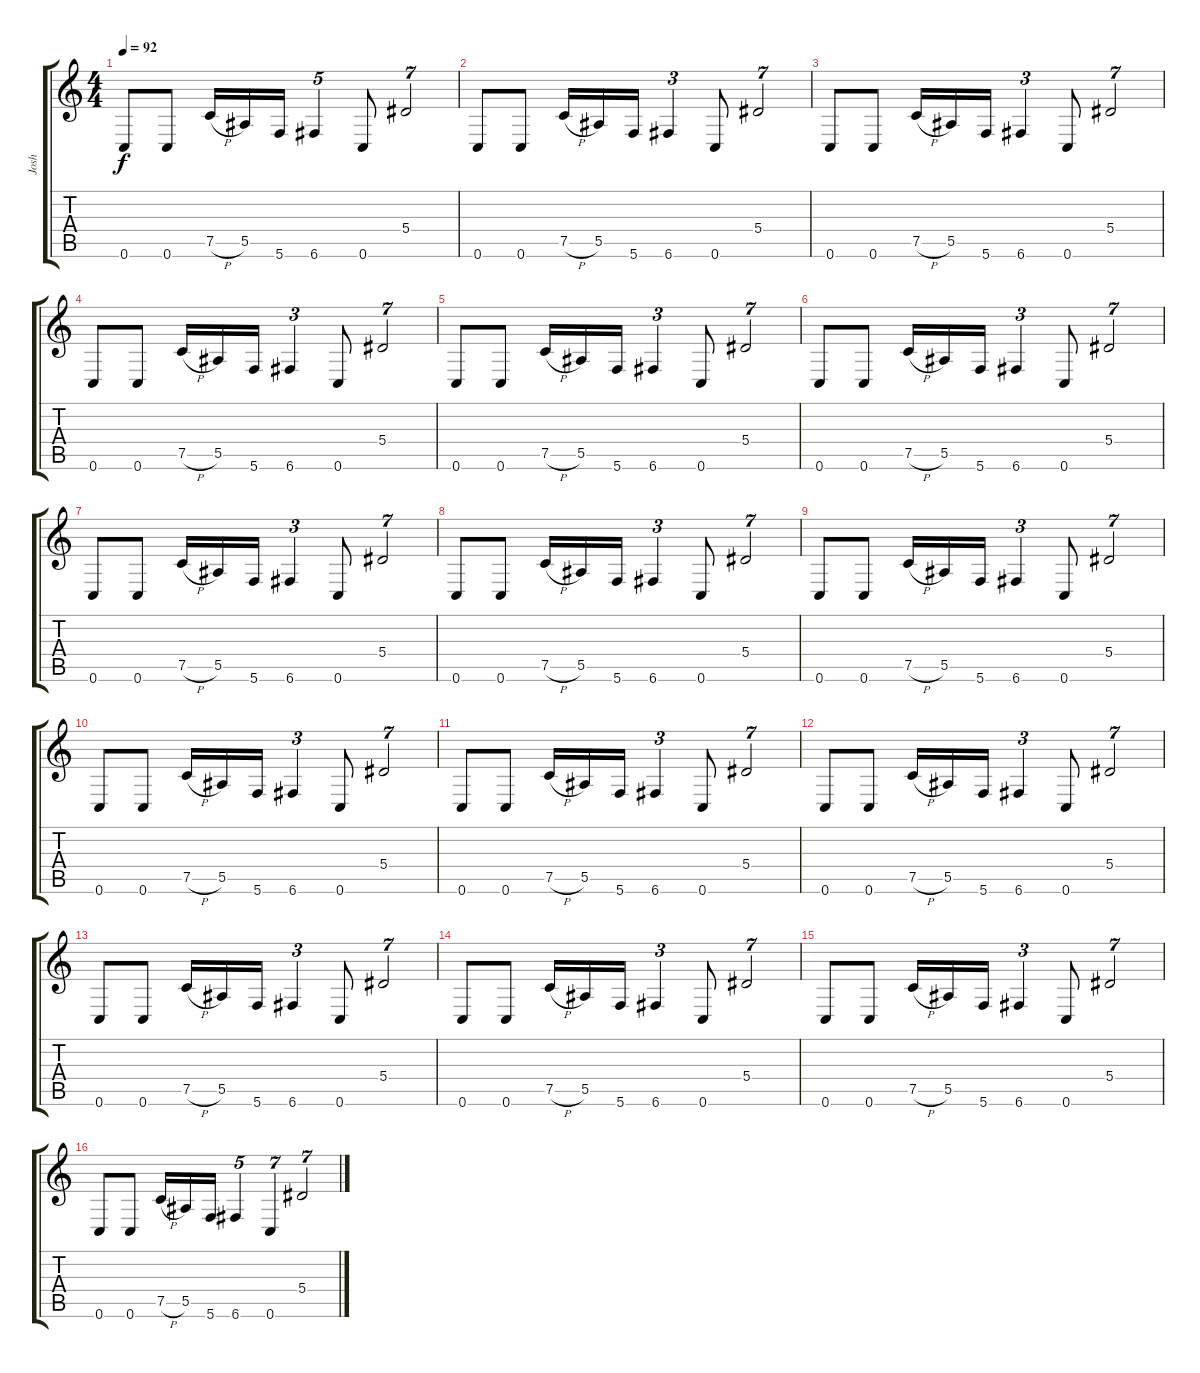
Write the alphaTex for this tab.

\track ("Josh" "Josh") {instrument electricguitarclean}
\staff {score tabs}
\tuning (C4 G3 Eb3 Bb2 F2 C2) {hide}
\ts (4 4)
\tempo 92
\clef g2
\ks c
0.6.8{dy f} 0.6.8 7.5{h}.16 5.5.16 5.6.16 6.6.4{tu (5 4)} 0.6.8 5.4.2{tu (7 4)} |
0.6.8 0.6.8 7.5{h}.16 5.5.16 5.6.16 6.6.4{tu (3 2)} 0.6.8 5.4.2{tu (7 4)} |
0.6.8 0.6.8 7.5{h}.16 5.5.16 5.6.16 6.6.4{tu (3 2)} 0.6.8 5.4.2{tu (7 4)} |
0.6.8 0.6.8 7.5{h}.16 5.5.16 5.6.16 6.6.4{tu (3 2)} 0.6.8 5.4.2{tu (7 4)} |
0.6.8 0.6.8 7.5{h}.16 5.5.16 5.6.16 6.6.4{tu (3 2)} 0.6.8 5.4.2{tu (7 4)} |
0.6.8 0.6.8 7.5{h}.16 5.5.16 5.6.16 6.6.4{tu (3 2)} 0.6.8 5.4.2{tu (7 4)} |
0.6.8 0.6.8 7.5{h}.16 5.5.16 5.6.16 6.6.4{tu (3 2)} 0.6.8 5.4.2{tu (7 4)} |
0.6.8 0.6.8 7.5{h}.16 5.5.16 5.6.16 6.6.4{tu (3 2)} 0.6.8 5.4.2{tu (7 4)} |
0.6.8 0.6.8 7.5{h}.16 5.5.16 5.6.16 6.6.4{tu (3 2)} 0.6.8 5.4.2{tu (7 4)} |
0.6.8 0.6.8 7.5{h}.16 5.5.16 5.6.16 6.6.4{tu (3 2)} 0.6.8 5.4.2{tu (7 4)} |
0.6.8 0.6.8 7.5{h}.16 5.5.16 5.6.16 6.6.4{tu (3 2)} 0.6.8 5.4.2{tu (7 4)} |
0.6.8 0.6.8 7.5{h}.16 5.5.16 5.6.16 6.6.4{tu (3 2)} 0.6.8 5.4.2{tu (7 4)} |
0.6.8 0.6.8 7.5{h}.16 5.5.16 5.6.16 6.6.4{tu (3 2)} 0.6.8 5.4.2{tu (7 4)} |
0.6.8 0.6.8 7.5{h}.16 5.5.16 5.6.16 6.6.4{tu (3 2)} 0.6.8 5.4.2{tu (7 4)} |
0.6.8 0.6.8 7.5{h}.16 5.5.16 5.6.16 6.6.4{tu (3 2)} 0.6.8 5.4.2{tu (7 4)} |
0.6.8 0.6.8 7.5{h}.16 5.5.16 5.6.16 6.6.4{tu (5 4)} 0.6.4{tu (7 4)} 5.4.2{tu (7 4)}
